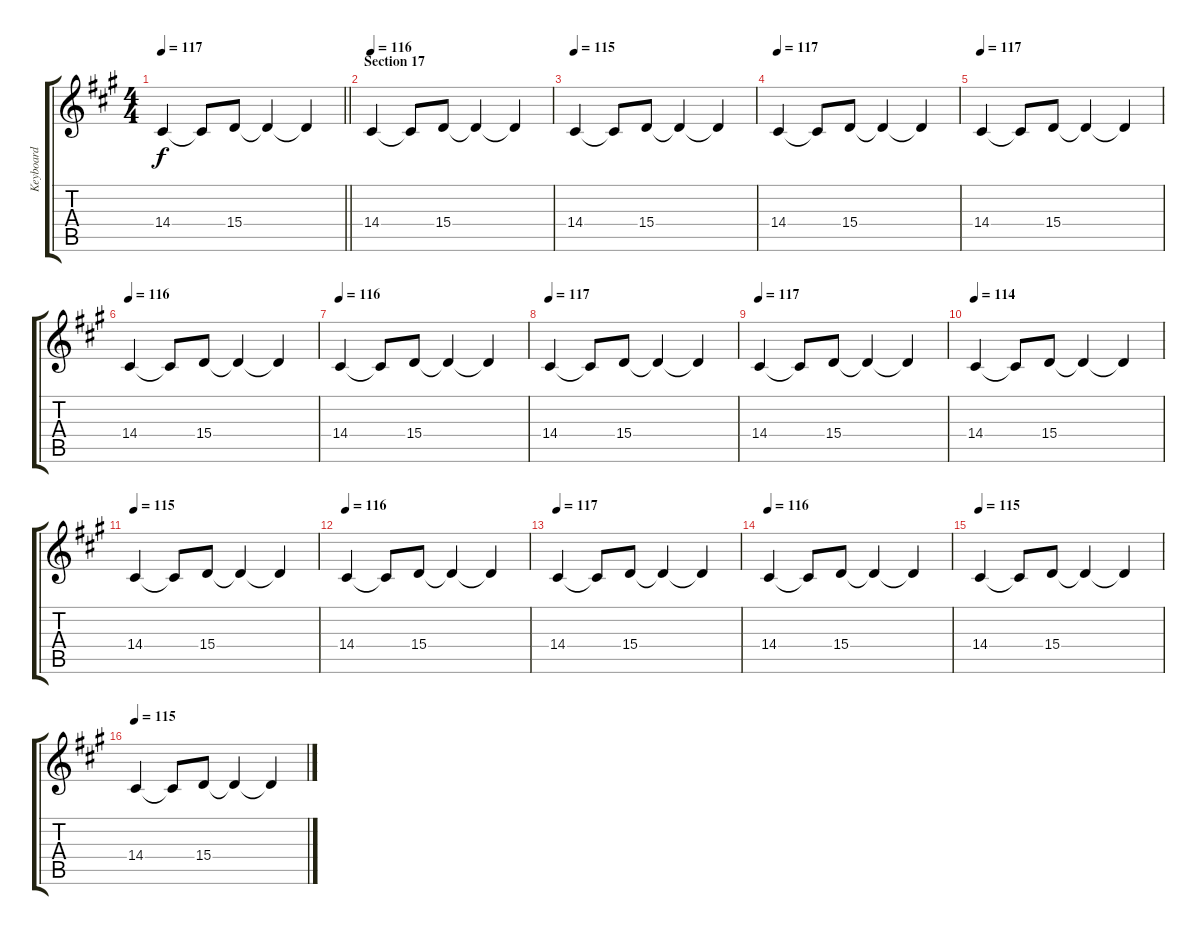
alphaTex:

\track ("Keyboard" "Keyboard") {instrument pad2warm}
\staff {score tabs}
\tuning (B3 Ab3 E3 B2 Gb2 B1) {hide}
\ts (4 4)
\tempo 117
\clef g2
\barLineRight lightlight
\ks f#minor
14.4.4{dy f} 14.4{t}.8 15.4.8 15.4{t}.4 15.4{t}.4 |
\section ("" "Section 17")
\tempo 116
14.4.4 14.4{t}.8 15.4.8 15.4{t}.4 15.4{t}.4 |
\tempo 115
14.4.4 14.4{t}.8 15.4.8 15.4{t}.4 15.4{t}.4 |
\tempo 117
14.4.4 14.4{t}.8 15.4.8 15.4{t}.4 15.4{t}.4 |
\tempo 117
14.4.4 14.4{t}.8 15.4.8 15.4{t}.4 15.4{t}.4 |
\tempo 116
14.4.4 14.4{t}.8 15.4.8 15.4{t}.4 15.4{t}.4 |
\tempo 116
14.4.4 14.4{t}.8 15.4.8 15.4{t}.4 15.4{t}.4 |
\tempo 117
14.4.4 14.4{t}.8 15.4.8 15.4{t}.4 15.4{t}.4 |
\tempo 117
14.4.4 14.4{t}.8 15.4.8 15.4{t}.4 15.4{t}.4 |
\tempo 114
14.4.4 14.4{t}.8 15.4.8 15.4{t}.4 15.4{t}.4 |
\tempo 115
14.4.4 14.4{t}.8 15.4.8 15.4{t}.4 15.4{t}.4 |
\tempo 116
14.4.4 14.4{t}.8 15.4.8 15.4{t}.4 15.4{t}.4 |
\tempo 117
14.4.4 14.4{t}.8 15.4.8 15.4{t}.4 15.4{t}.4 |
\tempo 116
14.4.4 14.4{t}.8 15.4.8 15.4{t}.4 15.4{t}.4 |
\tempo 115
14.4.4 14.4{t}.8 15.4.8 15.4{t}.4 15.4{t}.4 |
\tempo 115
14.4.4 14.4{t}.8 15.4.8 15.4{t}.4 15.4{t}.4
